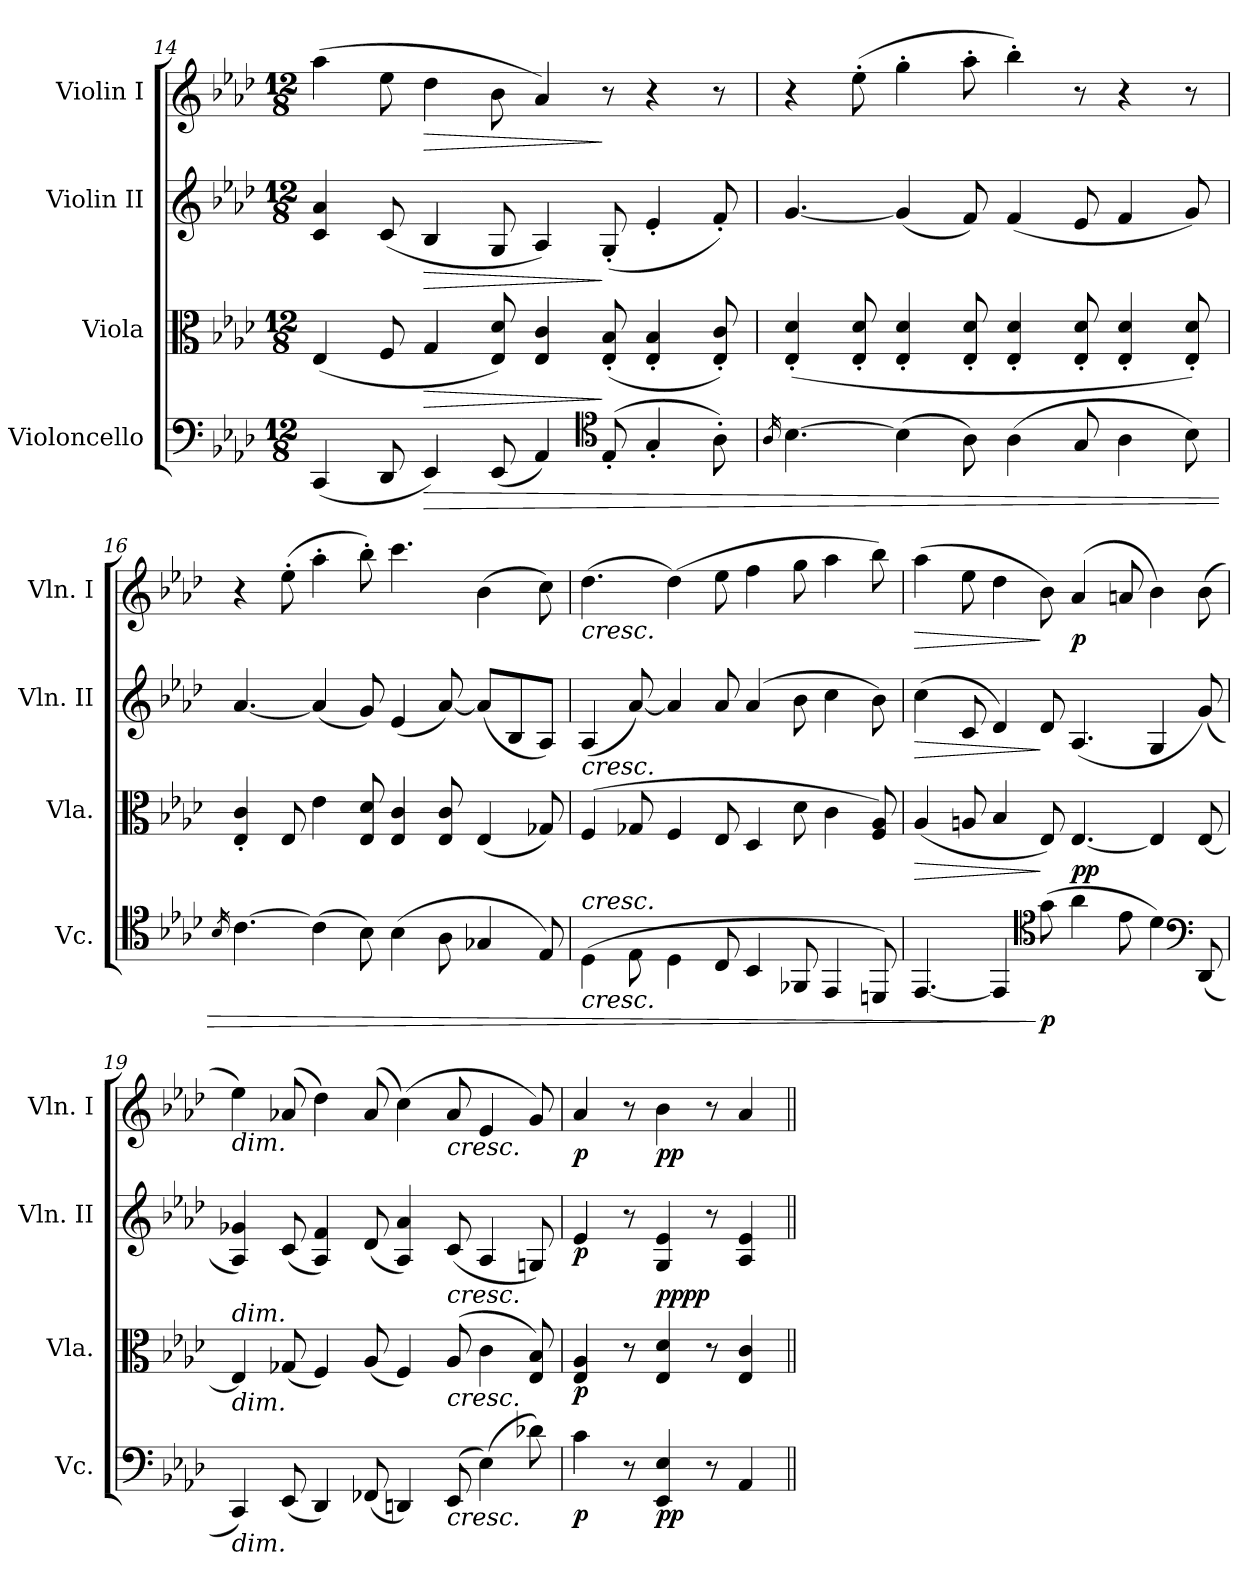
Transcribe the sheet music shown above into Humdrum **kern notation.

**kern	**dynam	**kern	**dynam	**kern	**dynam	**kern	**dynam
*part4	*part4	*part3	*part3	*part2	*part2	*part1	*part1
*staff4	*staff4	*staff3	*staff3	*staff2	*staff2	*staff1	*staff1
*I"Violoncello	*	*I"Viola	*	*I"Violin II	*	*I"Violin I	*
*I'Vc.	*	*I'Vla.	*	*I'Vln. II	*	*I'Vln. I	*
*clefF4	*	*clefC3	*	*clefG2	*	*clefG2	*
*k[b-e-a-d-]	*	*k[b-e-a-d-]	*	*k[b-e-a-d-]	*	*k[b-e-a-d-]	*
*A-:	*	*A-:	*	*A-:	*	*A-:	*
*M12/8	*	*M12/8	*	*M12/8	*	*M12/8	*
=14	=14	=14	=14	=14	=14	=14	=14
(<4CC/	.	(<4E-/	.	4c/ 4a-/	.	(>4aa-\	.
8DD-/	.	8F/	.	(<8c/	.	8ee-\	.
!	!LO:HP:b	!	!LO:HP:b	!	!LO:HP:b	!	!LO:HP:b
4EE-/)	>	4G/	>	4B-/	>	4dd-\	>
(<8EE-/	.	8E-/ 8d-/)	.	8G/	.	8b-\	.
4AA-/)	.	4E-/ 4c/	.	4A-/)	.	4a-/)	.
*clefC4	*	*	*	*	*	*	*
(>8E-'/	.	(<8E-/' 8B-/'	]	(<8G'/	]	8r	]
4G'/	.	4E-/' 4B-/'	.	4e-'/	.	4r	.
8A-'\)	.	8E-/' 8c/')	.	8f'/)	.	8r	.
=15	=15	=15	=15	=15	=15	=15	=15
16qA-/	.	.	.	.	.	.	.
[4.B-\	.	(<4E-/' 4d-/'	.	[4.g/	.	4r	.
.	.	8E-/' 8d-/'	.	.	.	(>8ee-'\	.
(>4B-\]	.	4E-/' 4d-/'	.	(<4g/]	.	4gg'\	.
8A-\)	.	8E-/' 8d-/'	.	8f/)	.	8aa-'\	.
(>4A-\	.	4E-/' 4d-/'	.	(<4f/	.	4bb-'\)	.
8G/	.	8E-/' 8d-/'	.	8e-/	.	8r	.
4A-\	.	4E-/' 4d-/'	.	4f/	.	4r	.
8B-\)	.	8E-/' 8d-/')	.	8g/)	.	8r	.
=16	=16	=16	=16	=16	=16	=16	=16
16qB-/	.	.	.	.	.	.	.
[4.c\	.	4E-/' 4c/'	.	[4.a-/	.	4r	.
.	.	8E-/	.	.	.	(>8ee-'\	.
(>4c\]	.	4e-\	.	(<4a-/]	.	4aa-'\	.
8B-\)	.	8E-/ 8d-/	.	8g/)	.	8bb-'\)	.
(>4B-\	.	4E-/ 4c/	.	(<4e-/	.	4.ccc\	.
8A-\	.	8E-/ 8c/	.	[8a-/)	.	.	.
4G-X/	.	(<4E-/	.	(<8a-/L]	.	(>4b-\	.
.	.	.	.	8B-/	.	.	.
8E-/)	.	8G-X/)	.	8A-/J)	.	8cc\)	.
=17	=17	=17	=17	=17	=17	=17	=17
!	!	!	!	!	!	!LO:TX:b:i:t=cresc.	!
!	!	!LO:TX:a:i:t=cresc.	!	!	!	!	!
!LO:TX:b:i:t=cresc.	!	!	!	!	!	!	!
!LO:TX:a:i:t=cresc.	!	!	!	!	!	!	!
(>4D-\	.	(>4F/	.	(<4A-/	.	(>4.dd-\	.
8E-\	.	8G-X/	.	[8a-/)	.	.	.
4D-\	.	4F/	.	4a-/]	.	(>4dd-\)	.
8C/	.	8E-/	.	8a-/	.	8ee-\	.
4BB-/	.	4D-/	.	(>4a-/	.	4ff\	.
8FF-X/	.	8d-\	.	8b-\	.	8gg\	.
4EE-/	.	4c\	.	4cc\	.	4aa-\	.
8DDn/)	.	8F/ 8A-/)	.	8b-\)	.	8bb-\)	.
=18	=18	=18	=18	=18	=18	=18	=18
!	!	!	!LO:HP:b	!	!LO:HP:b	!	!LO:HP:b
[4.EE-/	.	(<4A-/	>	(>4cc\	>	(>4aa-\	>
.	.	8An/	.	8c/	.	8ee-\	.
4EE-/]	.	4B-/	.	4d-/)	.	4dd-\	.
*clefC4	*	*	*	*	*	*	*
!	!LO:DY:n=1:b	!	!	!	!	!	!
(>8g\	] p	8E-/)	]	8d-/	]	8b-\)	]
!	!	!	!LO:DY:b	!	!	!	!
!	!	!	!LO:DY:n=1:b	!	!	!	!LO:DY:b
4a-\	.	[4.E-/	p p	(<4.A-/	.	(>4a-/	p
8e-\	.	.	.	.	.	8an/	.
4d-\)	.	4E-/]	.	4G/	.	4b-\)	.
*clefF4	*	*	*	*	*	*	*
(<8DD-/	.	[8E-/	.	(<8g/)	.	(>8b-\	.
=19	=19	=19	=19	=19	=19	=19	=19
!	!	!	!	!	!	!LO:TX:b:i:t=dim.	!
!	!	!LO:TX:b:i:t=dim.	!	!	!	!	!
!	!	!LO:TX:a:i:t=dim.	!	!	!	!	!
!LO:TX:b:i:t=dim.	!	!	!	!	!	!	!
4CC/)	.	4E-/]	.	4A-/ 4g-X/)	.	4ee-\)	.
(<8EE-/	.	(<8G-X/	.	(<8c/	.	(>8a-X/	.
4DD-/)	.	4F/)	.	4A-/ 4f/)	.	4dd-\)	.
(<8FF-X/	.	(<8A-/	.	(<8d-/	.	(>8a-/	.
4DDn/)	.	4F/)	.	4A-/ 4a-/)	.	(>4cc\)	.
!	!	!	!	!	!	!LO:TX:b:i:t=cresc.	!
!	!	!	!	!LO:TX:b:i:t=cresc.	!	!	!
!	!	!LO:TX:b:i:t=cresc.	!	!	!	!	!
!LO:TX:b:i:t=cresc.	!	!	!	!	!	!	!
(>8EE-/	.	(>8A-/	.	(<8c/	.	8a-/	.
(>4E-\)	.	4c\	.	4A-/	.	4e-/	.
8d-X\)	.	8E-/ 8B-/)	.	8Gn/)	.	8g/)	.
=20	=20	=20	=20	=20	=20	=20	=20
!	!LO:DY:b	!	!LO:DY:b	!	!LO:DY:b	!	!LO:DY:b
4c\	p	4E-/ 4A-/	p	4e-/	p	4a-/	p
8r	.	8r	.	8r	.	8r	.
!	!LO:DY:b	!	!LO:DY:a	!	!	!	!
!	!	!	!LO:DY:n=1:b	!	!	!	!LO:DY:b
4EE-/ 4E-/	pp	4E-/ 4d-/	pp pp	4G/ 4e-/	.	4b-\	pp
8r	.	8r	.	8r	.	8r	.
4AA-/	.	4E-/ 4c/	.	4A-/ 4e-/	.	4a-/	.
=||	=||	=||	=||	=||	=||	=||	=||
*-	*-	*-	*-	*-	*-	*-	*-
